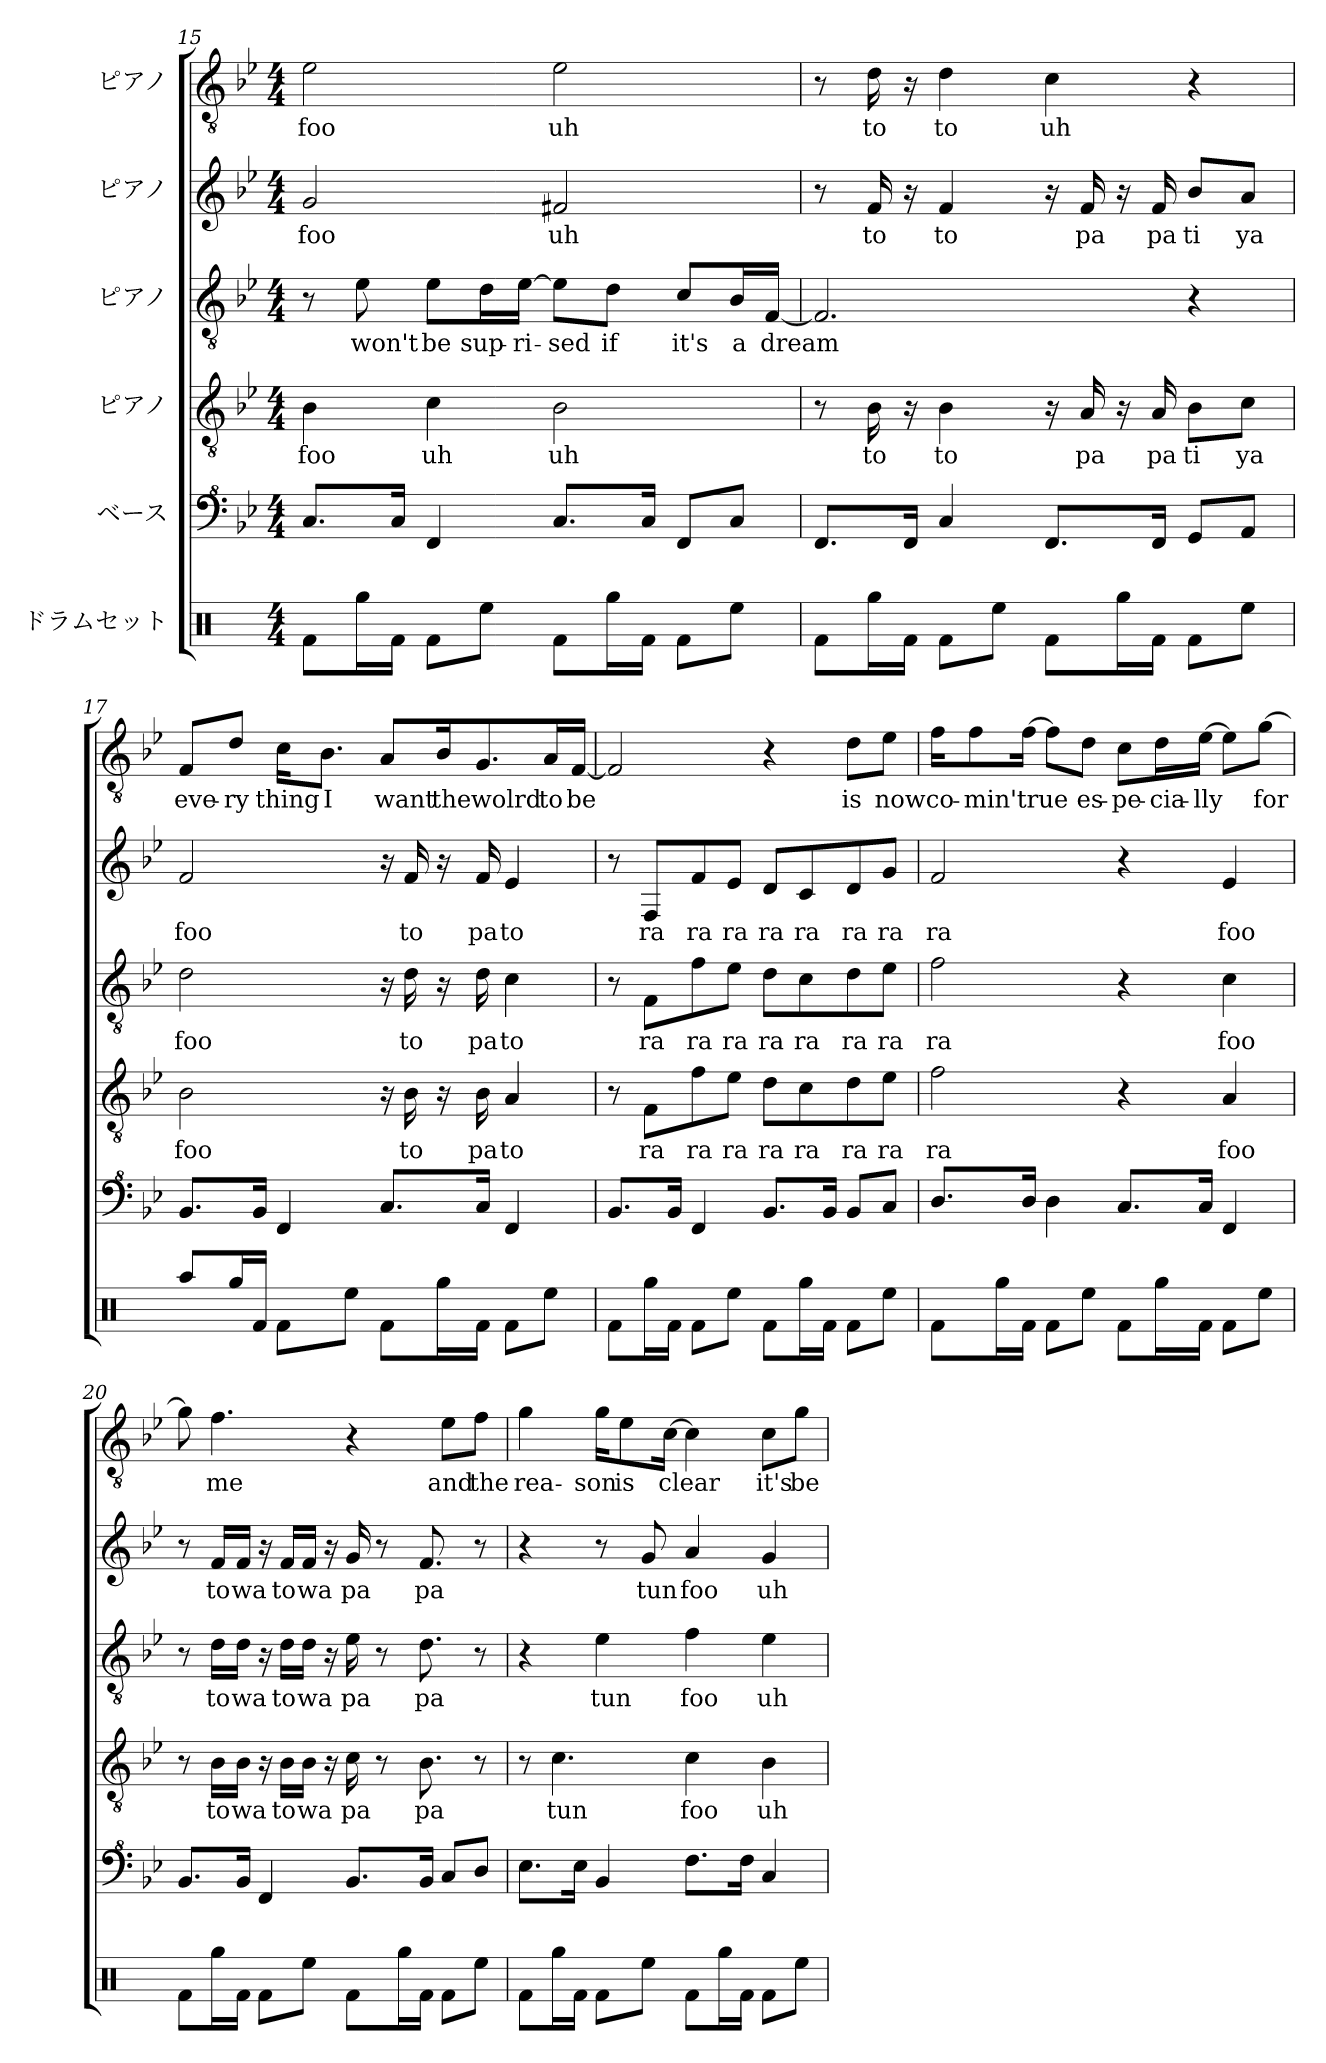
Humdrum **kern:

**kern	**kern	**kern	**text	**kern	**text	**kern	**text	**kern	**text
*part6	*part5	*part4	*part4	*part3	*part3	*part2	*part2	*part1	*part1
*staff6	*staff5	*staff4	*staff4	*staff3	*staff3	*staff2	*staff2	*staff1	*staff1
*I"ドラムセット	*I"ベース	*I"ピアノ	*	*I"ピアノ	*	*I"ピアノ	*	*I"ピアノ	*
*clefX	*clefF^4	*clefGv2	*	*clefGv2	*	*clefG2	*	*clefGv2	*
*	*ITrd7c12	*	*	*	*	*	*	*	*
*k[]	*k[b-e-]	*k[b-e-]	*	*k[b-e-]	*	*k[b-e-]	*	*k[b-e-]	*
*M4/4	*M4/4	*M4/4	*	*M4/4	*	*M4/4	*	*M4/4	*
=15	=15	=15	=15	=15	=15	=15	=15	=15	=15
!	!	!	!LO:LY:b	!	!	!	!LO:LY:b	!	!LO:LY:b
8Rf\L	8.C/L	4B-\	foo	8r	.	2g/	foo	2e-\	foo
!	!	!	!	!	!LO:LY:b	!	!	!	!
16Rgg\L	.	.	.	8e-\	won't	.	.	.	.
16Rf\JJ	16C/Jk	.	.	.	.	.	.	.	.
!	!	!	!LO:LY:b	!	!LO:LY:b	!	!	!	!
8Rf\L	4FF/	4c\	uh	8e-\L	be	.	.	.	.
!	!	!	!	!	!LO:LY:b	!	!	!	!
8Ree\J	.	.	.	16d\L	sup-	.	.	.	.
!	!	!	!	!	!LO:LY:b	!	!	!	!
.	.	.	.	[16e-\JJ	-ri-	.	.	.	.
!	!	!	!LO:LY:b	!	!LO:LY:b	!	!LO:LY:b	!	!LO:LY:b
8Rf\L	8.C/L	2B-\	uh	8e-\L]	sed	2f#X/	uh	2e-\	uh
!	!	!	!	!	!LO:LY:b	!	!	!	!
16Rgg\L	.	.	.	8d\J	-if	.	.	.	.
16Rf\JJ	16C/Jk	.	.	.	.	.	.	.	.
!	!	!	!	!	!LO:LY:b	!	!	!	!
8Rf\L	8FF/L	.	.	8c/L	it's	.	.	.	.
!	!	!	!	!	!LO:LY:b	!	!	!	!
8Ree\J	8C/J	.	.	16B-/L	a	.	.	.	.
!	!	!	!	!	!LO:LY:b	!	!	!	!
.	.	.	.	[16F/JJ	dream	.	.	.	.
!!LO:PB:g=z
=16	=16	=16	=16	=16	=16	=16	=16	=16	=16
8Rf\L	8.FF/L	8r	.	2.F/]	.	8r	.	8r	.
!	!	!	!LO:LY:b	!	!	!	!LO:LY:b	!	!LO:LY:b
16Rgg\L	.	16B-\	to	.	.	16f/	to	16d\	to
16Rf\JJ	16FF/Jk	16r	.	.	.	16r	.	16r	.
!	!	!	!LO:LY:b	!	!	!	!LO:LY:b	!	!LO:LY:b
8Rf\L	4C/	4B-\	to	.	.	4f/	to	4d\	to
8Ree\J	.	.	.	.	.	.	.	.	.
!	!	!	!	!	!	!	!	!	!LO:LY:b
8Rf\L	8.FF/L	16r	.	.	.	16r	.	4c\	uh
!	!	!	!LO:LY:b	!	!	!	!LO:LY:b	!	!
.	.	16A/	pa	.	.	16f/	pa	.	.
16Rgg\L	.	16r	.	.	.	16r	.	.	.
!	!	!	!LO:LY:b	!	!	!	!LO:LY:b	!	!
16Rf\JJ	16FF/Jk	16A/	pa	.	.	16f/	pa	.	.
!	!	!	!LO:LY:b	!	!	!	!LO:LY:b	!	!
8Rf\L	8GG/L	8B-\L	ti	4r	.	8b-/L	ti	4r	.
!	!	!	!LO:LY:b	!	!	!	!LO:LY:b	!	!
8Ree\J	8AA/J	8c\J	ya	.	.	8a/J	ya	.	.
=17	=17	=17	=17	=17	=17	=17	=17	=17	=17
!	!	!	!LO:LY:b	!	!LO:LY:b	!	!LO:LY:b	!	!LO:LY:b
8Raa/L	8.BB-/L	2B-\	foo	2d\	foo	2f/	foo	8F/L	eve-
!	!	!	!	!	!	!	!	!	!LO:LY:b
16Rgg/L	.	.	.	.	.	.	.	8d/J	-ry
16Rf/JJ	16BB-/Jk	.	.	.	.	.	.	.	.
!	!	!	!	!	!	!	!	!	!LO:LY:b
8Rf\L	4FF/	.	.	.	.	.	.	16c\KL	thing
!	!	!	!	!	!	!	!	!	!LO:LY:b
.	.	.	.	.	.	.	.	8.B-\J	I
8Ree\J	.	.	.	.	.	.	.	.	.
!	!	!	!	!	!	!	!	!	!LO:LY:b
8Rf\L	8.C/L	16r	.	16r	.	16r	.	8A/L	want
!	!	!	!LO:LY:b	!	!LO:LY:b	!	!LO:LY:b	!	!
.	.	16B-\	to	16d\	to	16f/	to	.	.
!	!	!	!	!	!	!	!	!	!LO:LY:b
16Rgg\L	.	16r	.	16r	.	16r	.	16B-/K	the
!	!	!	!LO:LY:b	!	!LO:LY:b	!	!LO:LY:b	!	!LO:LY:b
16Rf\JJ	16C/Jk	16B-\	pa	16d\	pa	16f/	pa	8.G/	wolrd
!	!	!	!LO:LY:b	!	!LO:LY:b	!	!LO:LY:b	!	!
8Rf\L	4FF/	4A/	to	4c\	to	4e-/	to	.	.
!	!	!	!	!	!	!	!	!	!LO:LY:b
8Ree\J	.	.	.	.	.	.	.	16A/L	to
!	!	!	!	!	!	!	!	!	!LO:LY:b
.	.	.	.	.	.	.	.	[16F/JJ	be
=18	=18	=18	=18	=18	=18	=18	=18	=18	=18
8Rf\L	8.BB-/L	8r	.	8r	.	8r	.	2F/]	.
!	!	!	!LO:LY:b	!	!LO:LY:b	!	!LO:LY:b	!	!
16Rgg\L	.	8F\L	ra	8F\L	ra	8F/L	ra	.	.
16Rf\JJ	16BB-/Jk	.	.	.	.	.	.	.	.
!	!	!	!LO:LY:b	!	!LO:LY:b	!	!LO:LY:b	!	!
8Rf\L	4FF/	8f\	ra	8f\	ra	8f/	ra	.	.
!	!	!	!LO:LY:b	!	!LO:LY:b	!	!LO:LY:b	!	!
8Ree\J	.	8e-\J	ra	8e-\J	ra	8e-/J	ra	.	.
!	!	!	!LO:LY:b	!	!LO:LY:b	!	!LO:LY:b	!	!
8Rf\L	8.BB-/L	8d\L	ra	8d\L	ra	8d/L	ra	4r	.
!	!	!	!LO:LY:b	!	!LO:LY:b	!	!LO:LY:b	!	!
16Rgg\L	.	8c\	ra	8c\	ra	8c/	ra	.	.
16Rf\JJ	16BB-/Jk	.	.	.	.	.	.	.	.
!	!	!	!LO:LY:b	!	!LO:LY:b	!	!LO:LY:b	!	!LO:LY:b
8Rf\L	8BB-/L	8d\	ra	8d\	ra	8d/	ra	8d\L	is
!	!	!	!LO:LY:b	!	!LO:LY:b	!	!LO:LY:b	!	!LO:LY:b
8Ree\J	8C/J	8e-\J	ra	8e-\J	ra	8g/J	ra	8e-\J	now
!!LO:LB:g=z
=19	=19	=19	=19	=19	=19	=19	=19	=19	=19
!	!	!	!LO:LY:b	!	!LO:LY:b	!	!LO:LY:b	!	!LO:LY:b
8Rf\L	8.D/L	2f\	ra	2f\	ra	2f/	ra	16f\KL	co-
!	!	!	!	!	!	!	!	!	!LO:LY:b
.	.	.	.	.	.	.	.	8f\	-min'
16Rgg\L	.	.	.	.	.	.	.	.	.
!	!	!	!	!	!	!	!	!	!LO:LY:b
16Rf\JJ	16D/Jk	.	.	.	.	.	.	[16f\Jk	true
8Rf\L	4D\	.	.	.	.	.	.	8f\L]	.
!	!	!	!	!	!	!	!	!	!LO:LY:b
8Ree\J	.	.	.	.	.	.	.	8d\J	es-
!	!	!	!	!	!	!	!	!	!LO:LY:b
8Rf\L	8.C/L	4r	.	4r	.	4r	.	8c\L	-pe-
!	!	!	!	!	!	!	!	!	!LO:LY:b
16Rgg\L	.	.	.	.	.	.	.	16d\L	-cia-
!	!	!	!	!	!	!	!	!	!LO:LY:b
16Rf\JJ	16C/Jk	.	.	.	.	.	.	[16e-\JJ	-lly
!	!	!	!LO:LY:b	!	!LO:LY:b	!	!LO:LY:b	!	!
8Rf\L	4FF/	4A/	foo	4c\	foo	4e-/	foo	8e-\L]	.
!	!	!	!	!	!	!	!	!	!LO:LY:b
8Ree\J	.	.	.	.	.	.	.	[8g\J	for
=20	=20	=20	=20	=20	=20	=20	=20	=20	=20
8Rf\L	8.BB-/L	8r	.	8r	.	8r	.	8g\]	.
!	!	!	!LO:LY:b	!	!LO:LY:b	!	!LO:LY:b	!	!LO:LY:b
16Rgg\L	.	16B-\LL	to	16d\LL	to	16f/LL	to	4.f\	me
!	!	!	!LO:LY:b	!	!LO:LY:b	!	!LO:LY:b	!	!
16Rf\JJ	16BB-/Jk	16B-\JJ	wa	16d\JJ	wa	16f/JJ	wa	.	.
8Rf\L	4FF/	16r	.	16r	.	16r	.	.	.
!	!	!	!LO:LY:b	!	!LO:LY:b	!	!LO:LY:b	!	!
.	.	16B-\LL	to	16d\LL	to	16f/LL	to	.	.
!	!	!	!LO:LY:b	!	!LO:LY:b	!	!LO:LY:b	!	!
8Ree\J	.	16B-\JJ	wa	16d\JJ	wa	16f/JJ	wa	.	.
.	.	16r	.	16r	.	16r	.	.	.
!	!	!	!LO:LY:b	!	!LO:LY:b	!	!LO:LY:b	!	!
8Rf\L	8.BB-/L	16c\	pa	16e-\	pa	16g/	pa	4r	.
.	.	8r	.	8r	.	8r	.	.	.
16Rgg\L	.	.	.	.	.	.	.	.	.
!	!	!	!LO:LY:b	!	!LO:LY:b	!	!LO:LY:b	!	!
16Rf\JJ	16BB-/Jk	8.B-\	pa	8.d\	pa	8.f/	pa	.	.
!	!	!	!	!	!	!	!	!	!LO:LY:b
8Rf\L	8C/L	.	.	.	.	.	.	8e-\L	and
!	!	!	!	!	!	!	!	!	!LO:LY:b
8Ree\J	8D/J	8r	.	8r	.	8r	.	8f\J	the
=21	=21	=21	=21	=21	=21	=21	=21	=21	=21
!	!	!	!	!	!	!	!	!	!LO:LY:b
8Rf\L	8.E-\L	8r	.	4r	.	4r	.	4g\	rea-
!	!	!	!LO:LY:b	!	!	!	!	!	!
16Rgg\L	.	4.c\	tun	.	.	.	.	.	.
16Rf\JJ	16E-\Jk	.	.	.	.	.	.	.	.
!	!	!	!	!	!LO:LY:b	!	!	!	!LO:LY:b
8Rf\L	4BB-/	.	.	4e-\	tun	8r	.	16g\KL	-son
!	!	!	!	!	!	!	!	!	!LO:LY:b
.	.	.	.	.	.	.	.	8e-\	is
!	!	!	!	!	!	!	!LO:LY:b	!	!
8Ree\J	.	.	.	.	.	8g/	tun	.	.
!	!	!	!	!	!	!	!	!	!LO:LY:b
.	.	.	.	.	.	.	.	[16c\Jk	clear
!	!	!	!LO:LY:b	!	!LO:LY:b	!	!LO:LY:b	!	!
8Rf\L	8.F\L	4c\	foo	4f\	foo	4a/	foo	4c\]	.
16Rgg\L	.	.	.	.	.	.	.	.	.
16Rf\JJ	16F\Jk	.	.	.	.	.	.	.	.
!	!	!	!LO:LY:b	!	!LO:LY:b	!	!LO:LY:b	!	!LO:LY:b
8Rf\L	4C/	4B-\	uh	4e-\	uh	4g/	uh	8c\L	it's
!	!	!	!	!	!	!	!	!	!LO:LY:b
8Ree\J	.	.	.	.	.	.	.	8g\J	be-
=	=	=	=	=	=	=	=	=	=
*-	*-	*-	*-	*-	*-	*-	*-	*-	*-
